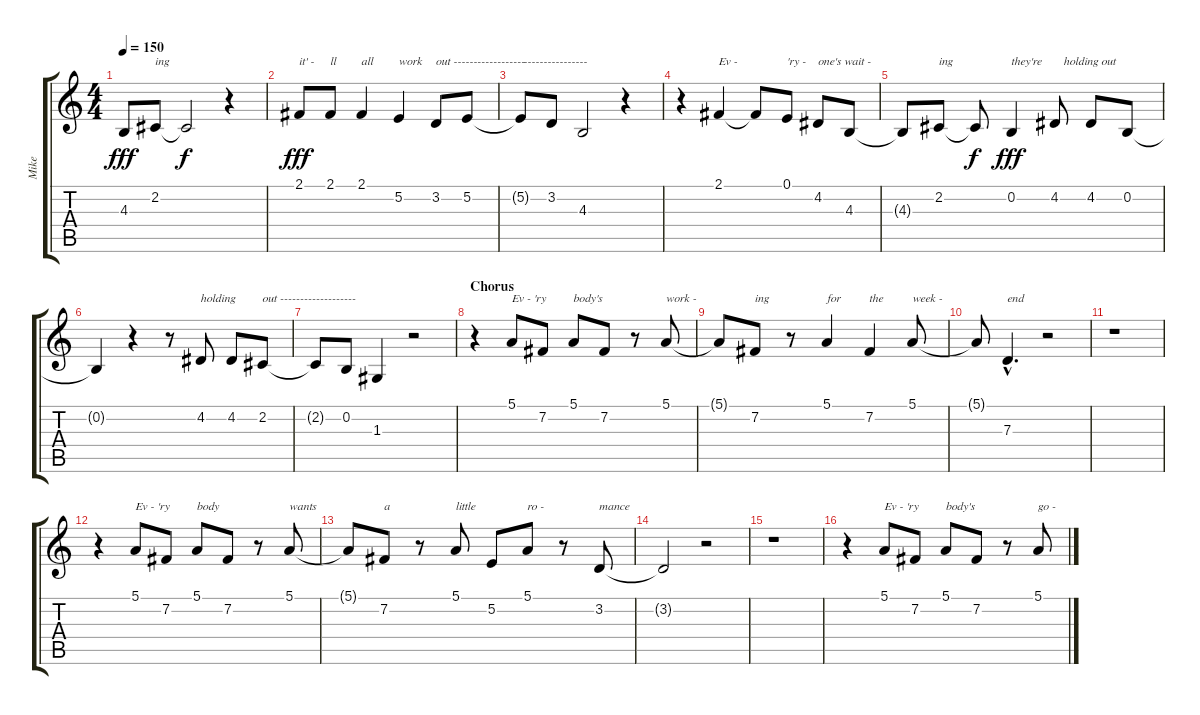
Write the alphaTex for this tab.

\track ("Mike" "Mike") {instrument clarinet}
\staff {score tabs}
\tuning (E4 B3 G3 D3 A2 E2) {hide}
\ts (4 4)
\tempo 150
\clef g2
\ks c
4.3{t}.8{dy fff} 2.2.8{txt "ing"} 2.2{t}.2{dy f} r.4 |
2.1.8{txt "it' -" dy fff} 2.1.8{txt "ll"} 2.1.4{txt "all"} 5.2.4{txt "work"} 3.2.8{txt "out ------------------"} 5.2.8{txt " "} |
5.2{t}.8{txt " ----------------"} 3.2.8 4.3.2 r.4 |
r.4 2.1.4{txt "Ev -"} 2.1{t}.8 0.1.8{txt "'ry -"} 4.2.8{txt "one's wait -"} 4.3.8{txt " "} |
4.3{t}.8 2.2.8{txt "ing"} 2.2{t}.8{txt " " dy f} 0.2.4{txt "they're" dy fff} 4.2.8{txt "   holding out"} 4.2.8{txt " "} 0.2.8{txt " "} |
0.2{t}.4 r.4 r.8 4.2.8{txt "holding"} 4.2.8{txt " "} 2.2.8{txt "out -------------------"} |
2.2{t}.8 0.2.8 1.3.4 r.2 |
\section ("" "Chorus")
r.4 5.1.8{txt "Ev - 'ry"} 7.2.8 5.1.8{txt "body's"} 7.2.8 r.8 5.1.8{txt "work -"} |
5.1{t}.8 7.2.8{txt "ing"} r.8 5.1.4{txt "for"} 7.2.4{txt "the"} 5.1.8{txt "week -"} |
5.1{t}.8 7.3{hac}.4{d txt "end"} r.2 |
r.1 |
r.4 5.1.8{txt "Ev - 'ry"} 7.2.8 5.1.8{txt "body"} 7.2.8 r.8 5.1.8{txt "wants"} |
5.1{t}.8 7.2.8{txt "a"} r.8 5.1.8{txt "little"} 5.2.8 5.1.8{txt "ro -"} r.8 3.2.8{txt "mance"} |
3.2{t}.2 r.2 |
r.1 |
r.4 5.1.8{txt "Ev - 'ry"} 7.2.8 5.1.8{txt "body's"} 7.2.8 r.8 5.1.8{txt "go -"}
